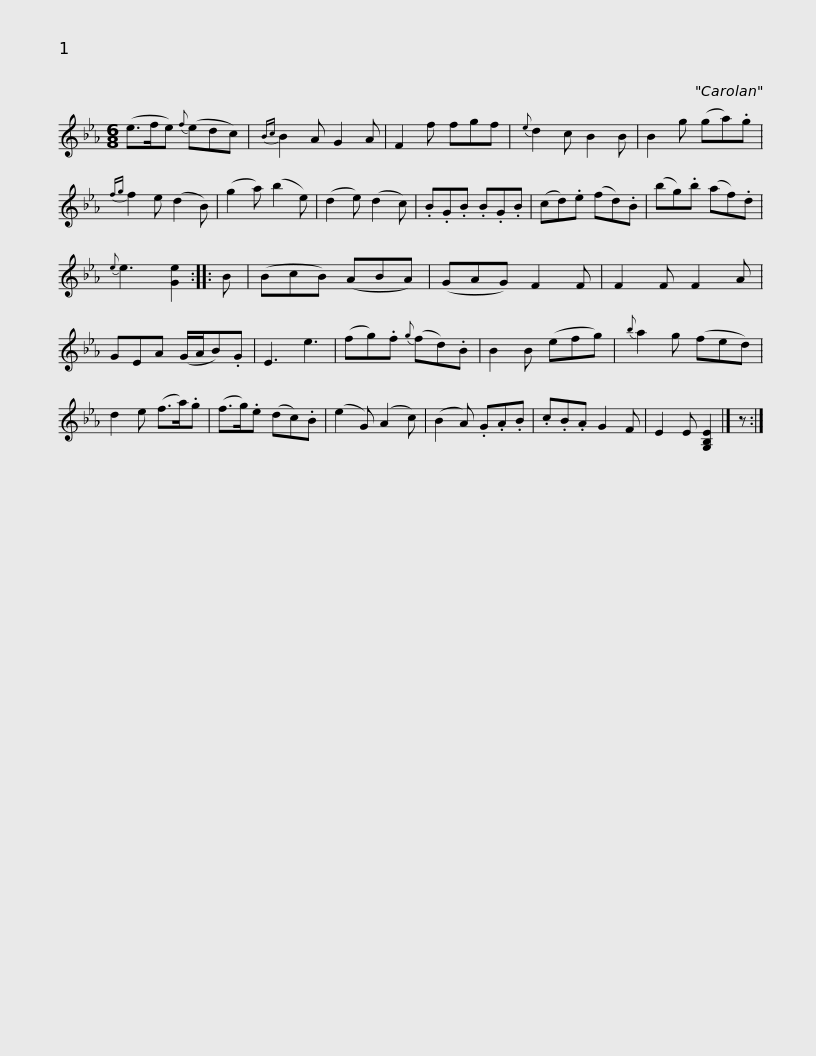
X:1
L:1/8
M:6/8
I:linebreak $
K:Eb
V:1 treble
V:1
 (e>fe){f} (edc) |{Bc} B2 A G2 A | F2 f fgf |{e} d2 c B2 B | B2 g (ga).g | %5
{fg} f2 e (d2 B) | (g2 a) (b2 e) | (d2 e) (d2 c) |$ .B.G.B .B.G.B | (cd).e (fd).B | %10
 (bg).b (af).d |{e} e3 [Ge]2 :: B | (BcB) (ABA) | (GAG) F2 F | %15
 F2 F F2 A |$ GEA (G/A/B).G | E3 e3 | (fg).f{g} (fd).B | B2 B (efg) | %20
{b} a2 g (fed) | d2 e (f>a).g | (f>g).e (dc).B | (e2 G) (A2 c) |$ (B2 A) .G.A.B | %25
 .c.B.A G2 F | E2 E [G,B,E]2 |] z :| %28
